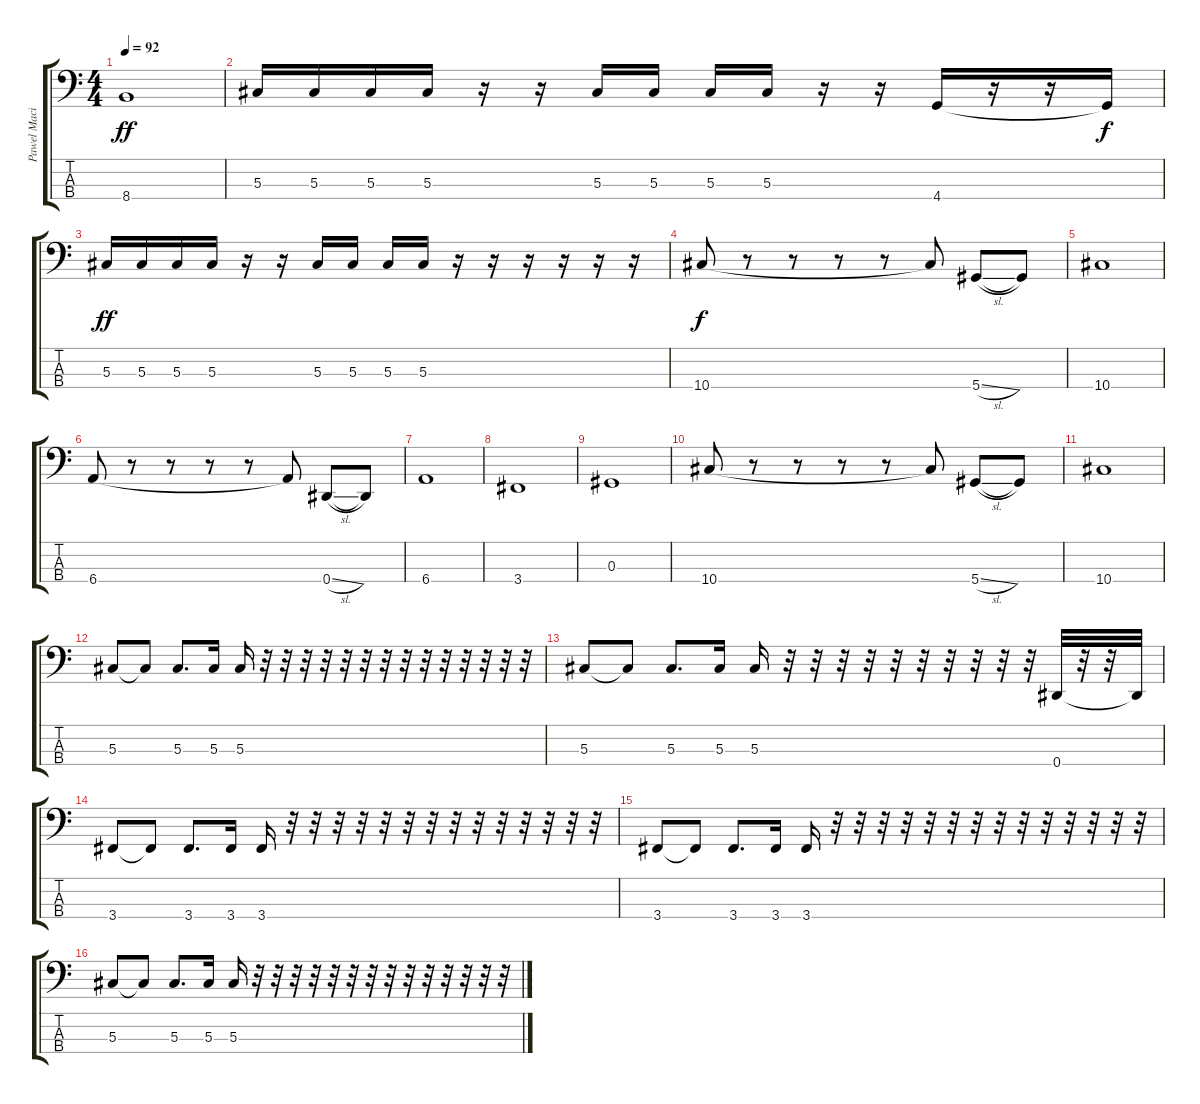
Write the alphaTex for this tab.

\track ("Pawel Maciwoda" "Pawel Maci") {instrument electricbassfinger}
\staff {score tabs}
\tuning (Gb2 Db2 Ab1 Eb1) {hide}
\ts (4 4)
\tempo 92
\clef f4
\ks c
8.4.1{dy ff} |
5.3.16 5.3.16 5.3.16 5.3.16 r.16 r.16 5.3.16 5.3.16 5.3.16 5.3.16 r.16 r.16 4.4.16 r.16 r.16 4.4{t}.16{dy f} |
5.3.16{dy ff} 5.3.16 5.3.16 5.3.16 r.16 r.16 5.3.16 5.3.16 5.3.16 5.3.16 r.16 r.16 r.16 r.16 r.16 r.16 |
10.4.8{dy f} r.8 r.8 r.8 r.8 10.4{t}.8 5.4{sl}.8 5.4{t}.8 |
10.4.1 |
6.4.8 r.8 r.8 r.8 r.8 6.4{t}.8 0.4{sl}.8 0.4{t}.8 |
6.4.1 |
3.4.1 |
0.3.1 |
10.4.8 r.8 r.8 r.8 r.8 10.4{t}.8 5.4{sl}.8 5.4{t}.8 |
10.4.1 |
5.3.8 5.3{t}.8 5.3.8{d} 5.3.16 5.3.16 r.32 r.32 r.32 r.32 r.32 r.32 r.32 r.32 r.32 r.32 r.32 r.32 r.32 r.32 |
5.3.8 5.3{t}.8 5.3.8{d} 5.3.16 5.3.16 r.32 r.32 r.32 r.32 r.32 r.32 r.32 r.32 r.32 r.32 0.4.32 r.32 r.32 0.4{t}.32 |
3.4.8 3.4{t}.8 3.4.8{d} 3.4.16 3.4.16 r.32 r.32 r.32 r.32 r.32 r.32 r.32 r.32 r.32 r.32 r.32 r.32 r.32 r.32 |
3.4.8 3.4{t}.8 3.4.8{d} 3.4.16 3.4.16 r.32 r.32 r.32 r.32 r.32 r.32 r.32 r.32 r.32 r.32 r.32 r.32 r.32 r.32 |
5.3.8 5.3{t}.8 5.3.8{d} 5.3.16 5.3.16 r.32 r.32 r.32 r.32 r.32 r.32 r.32 r.32 r.32 r.32 r.32 r.32 r.32 r.32
